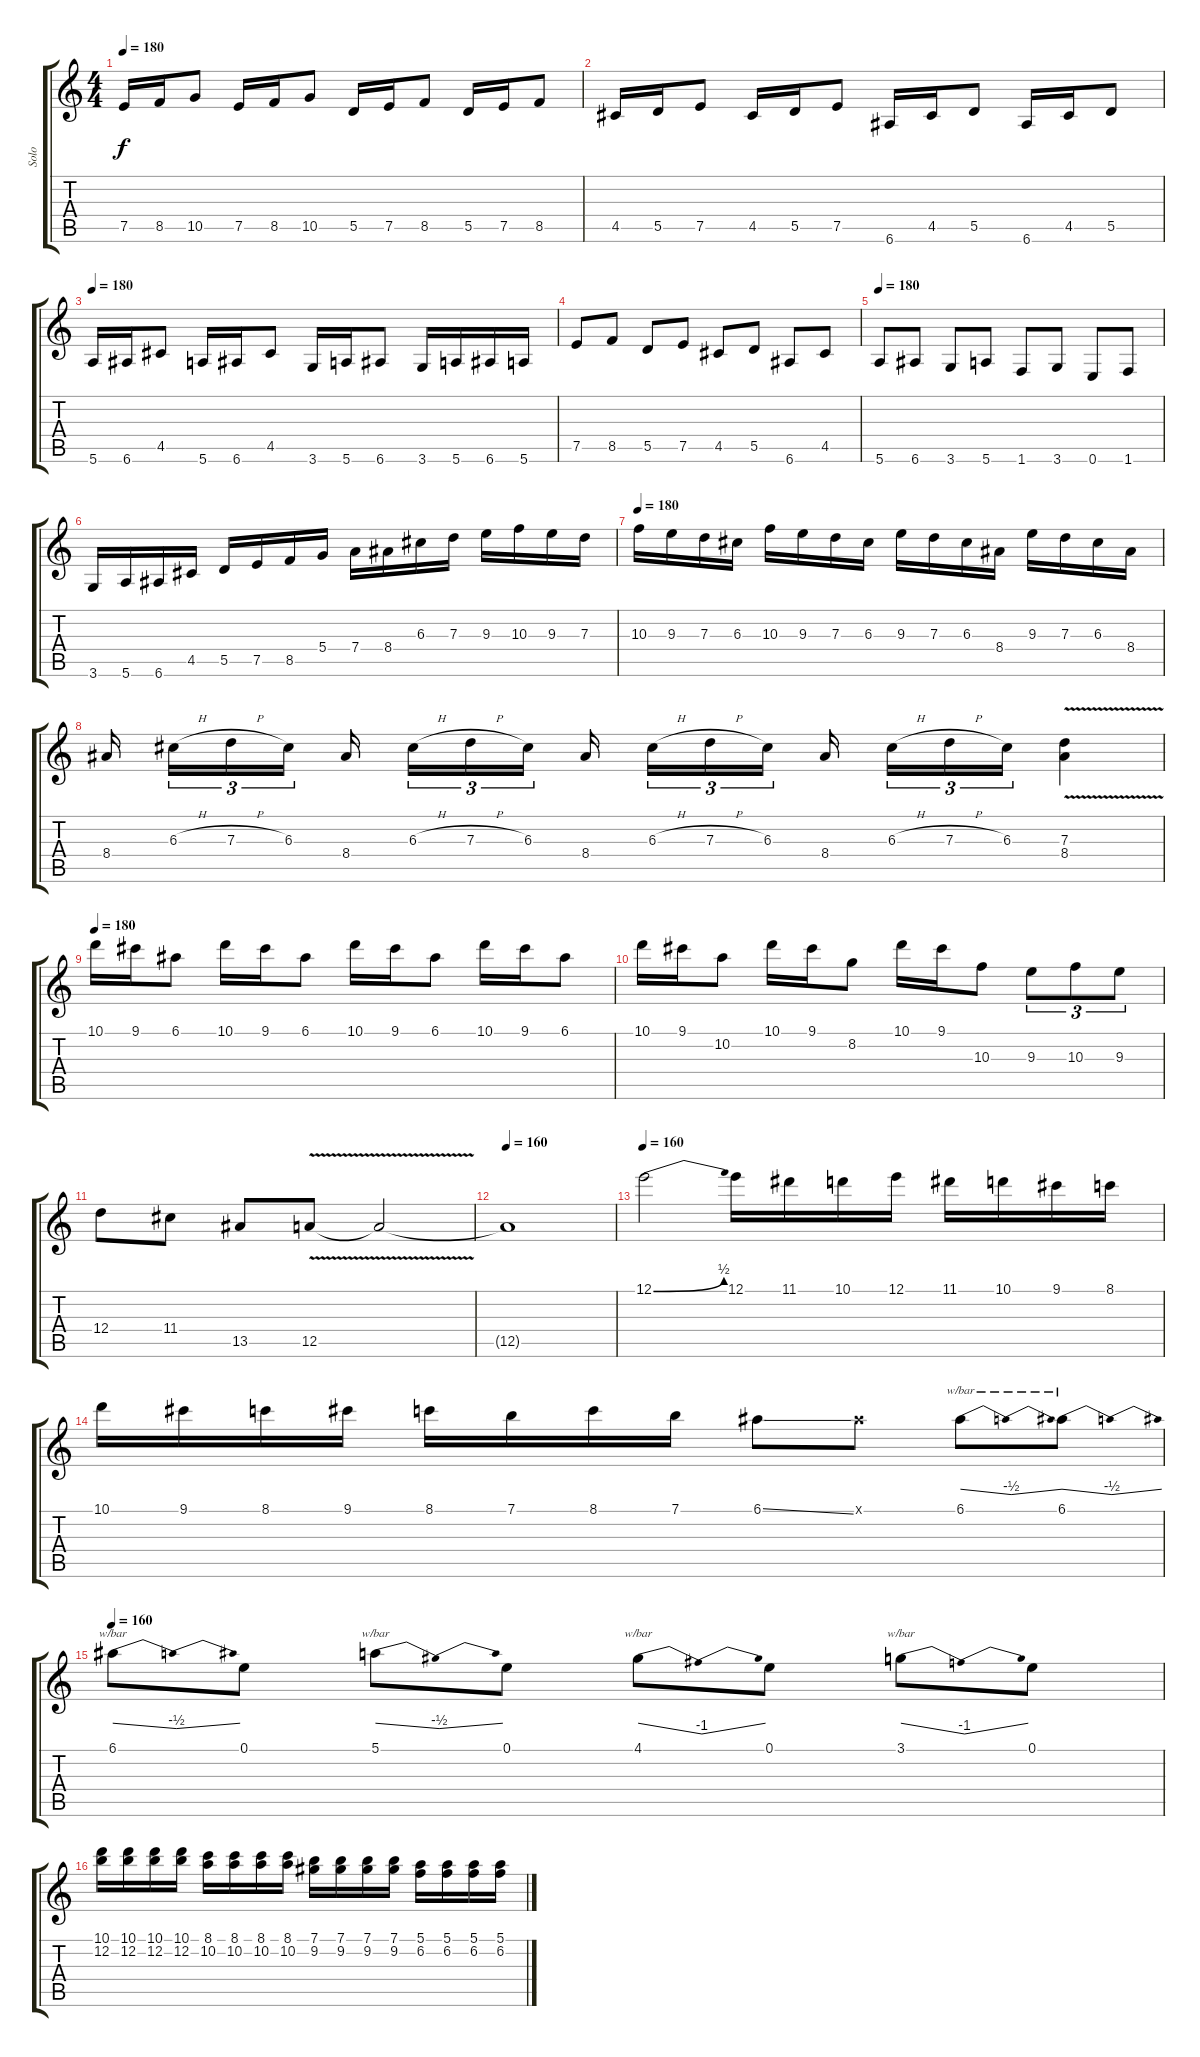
\track ("Solo" "Solo") {instrument overdrivenguitar}
\staff {score tabs}
\tuning (E4 B3 G3 D3 A2 E2) {hide}
\ts (4 4)
\tempo 180
\clef g2
\ks c
7.5.16{dy f} 8.5.16 10.5.8 7.5.16 8.5.16 10.5.8 5.5.16 7.5.16 8.5.8 5.5.16 7.5.16 8.5.8 |
4.5.16 5.5.16 7.5.8 4.5.16 5.5.16 7.5.8 6.6.16 4.5.16 5.5.8 6.6.16 4.5.16 5.5.8 |
\tempo 180
5.6.16 6.6.16 4.5.8 5.6.16 6.6.16 4.5.8 3.6.16 5.6.16 6.6.8 3.6.16 5.6.16 6.6.16 5.6.16 |
7.5.8 8.5.8 5.5.8 7.5.8 4.5.8 5.5.8 6.6.8 4.5.8 |
\tempo 180
5.6.8 6.6.8 3.6.8 5.6.8 1.6.8 3.6.8 0.6.8 1.6.8 |
3.6.16 5.6.16 6.6.16 4.5.16 5.5.16 7.5.16 8.5.16 5.4.16 7.4.16 8.4.16 6.3.16 7.3.16 9.3.16 10.3.16 9.3.16 7.3.16 |
\tempo 180
10.3.16 9.3.16 7.3.16 6.3.16 10.3.16 9.3.16 7.3.16 6.3.16 9.3.16 7.3.16 6.3.16 8.4.16 9.3.16 7.3.16 6.3.16 8.4.16 |
8.4.16 6.3{h}.16{tu (3 2)} 7.3{h}.16{tu (3 2)} 6.3.16{tu (3 2)} 8.4.16 6.3{h}.16{tu (3 2)} 7.3{h}.16{tu (3 2)} 6.3.16{tu (3 2)} 8.4.16 6.3{h}.16{tu (3 2)} 7.3{h}.16{tu (3 2)} 6.3.16{tu (3 2)} 8.4.16 6.3{h}.16{tu (3 2)} 7.3{h}.16{tu (3 2)} 6.3.16{tu (3 2)} (7.3{v} 8.4{v}).4 |
\tempo 180
10.1.16 9.1.16 6.1.8 10.1.16 9.1.16 6.1.8 10.1.16 9.1.16 6.1.8 10.1.16 9.1.16 6.1.8 |
10.1.16 9.1.16 10.2.8 10.1.16 9.1.16 8.2.8 10.1.16 9.1.16 10.3.8 9.3.8{tu (3 2)} 10.3.8{tu (3 2)} 9.3.8{tu (3 2)} |
12.4.8 11.4.8 13.5.8 12.5{v}.8 12.5{t}.2 |
\tempo 160
12.5{t}.1 |
\tempo 160
12.1{be (bend 0 0 60 2)}.2 12.1.16 11.1.16 10.1.16 12.1.16 11.1.16 10.1.16 9.1.16 8.1.16 |
10.1.16 9.1.16 8.1.16 9.1.16 8.1.16 7.1.16 8.1.16 7.1.16 6.1{ss}.8 6.1{x}.8 6.1.8{tbe (dip default 0 0 30 -2 60 0)} 6.1.8{tbe (dip default 0 0 30 -2 60 0)} |
\tempo 160
6.1.8{tbe (dip default 0 0 30 -2 60 0)} 0.1.8 5.1.8{tbe (dip default 0 0 30 -2 60 0)} 0.1.8 4.1.8{tbe (dip default 0 0 30 -4 60 0)} 0.1.8 3.1.8{tbe (dip default 0 0 30 -4 60 0)} 0.1.8 |
(10.1 12.2).16 (10.1 12.2).16 (10.1 12.2).16 (10.1 12.2).16 (8.1 10.2).16 (8.1 10.2).16 (8.1 10.2).16 (8.1 10.2).16 (7.1 9.2).16 (7.1 9.2).16 (7.1 9.2).16 (7.1 9.2).16 (5.1 6.2).16 (5.1 6.2).16 (5.1 6.2).16 (5.1 6.2).16
